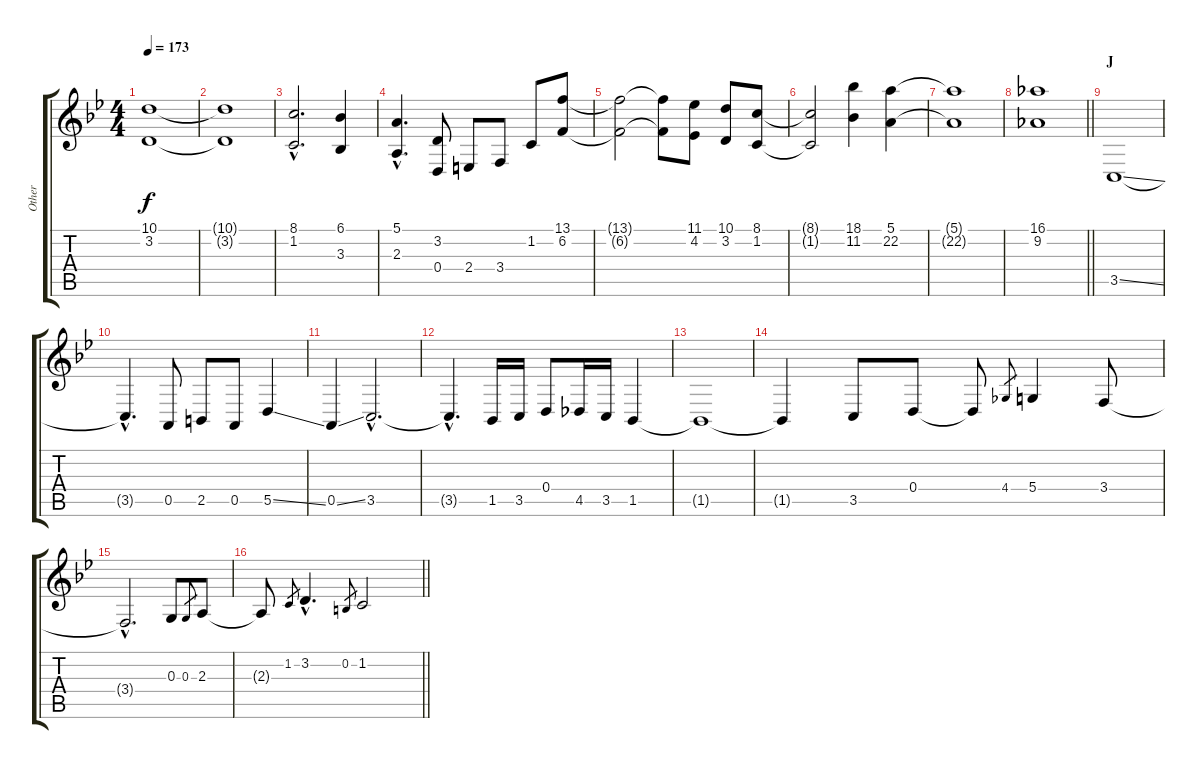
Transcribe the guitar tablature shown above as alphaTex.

\track ("Other" "Other") {instrument synthbrass2}
\staff {score tabs}
\tuning (E4 B3 G3 D3 A2 E2) {hide}
\ts (4 4)
\tempo 173
\clef g2
\ks bb
(10.1{t} 3.2{t}).1{dy f} |
(10.1{t} 3.2{t}).1 |
(8.1{hac} 1.2{hac}).2{d} (6.1 3.3).4 |
(5.1{hac} 2.3{hac}).4{d} (3.2 0.4).8 2.4.8 3.4.8 1.2.8 (13.1 6.2).8 |
(13.1{t} 6.2{t}).2 (13.1{t} 6.2{t}).8 (11.1 4.2).8 (10.1 3.2).8 (8.1 1.2).8 |
(8.1{t} 1.2{t}).2 (18.1 11.2).4 (5.1 22.2).4 |
(5.1{t} 22.2{t}).1 |
\barLineRight lightlight
(16.1 9.2).1 |
\section ("" "J")
3.5{ss}.1{instrument baritonesax} |
3.5{hac t}.4{d} 0.5.8 2.5.8 0.5.8 5.5{ss}.4 |
0.5{ss}.4 3.5{hac}.2{d} |
3.5{hac t}.4{d} 1.5.16 3.5.16 0.4.8 4.5.16 3.5.16 1.5.4 |
1.5{t}.1 |
1.5{t}.4 3.5.8 0.4.8 0.4{t}.8 4.4.8{gr} 5.4.4 3.4.8 |
3.4{hac t}.2{d} 0.3.8 0.3.8{gr} 2.3.8 |
\barLineRight lightlight
2.3{t}.8 1.2.8{gr} 3.2{hac}.4{d} 0.2.8{gr} 1.2.2
